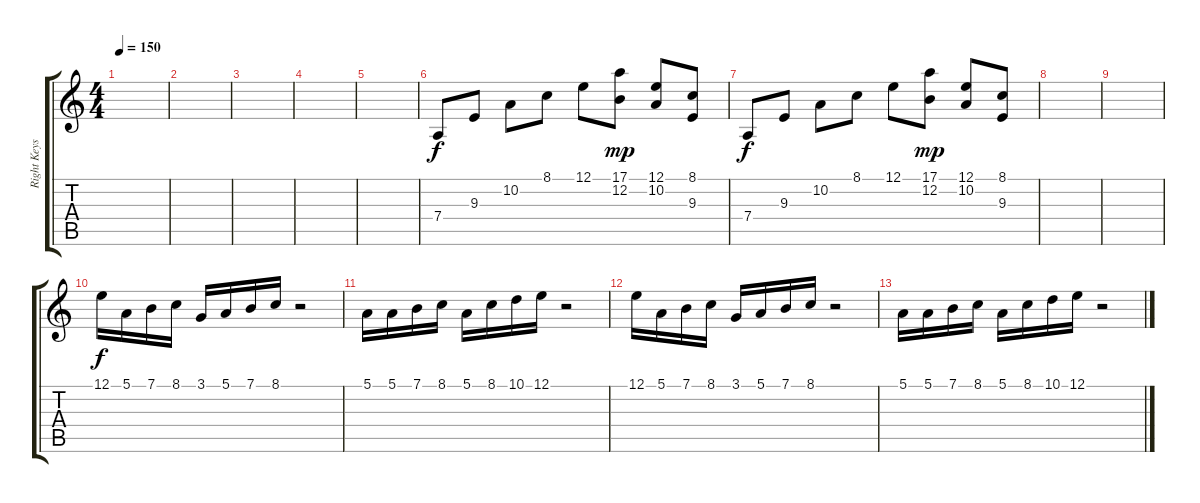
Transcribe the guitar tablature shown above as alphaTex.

\track ("Right Keys" "Right Keys") {instrument fx4atmosphere}
\staff {score tabs}
\tuning (E4 B3 G3 D3 A2 E2) {hide}
\ts (4 4)
\tempo 150
\clef g2
\ks c
|
|
|
|
|
7.4.8 9.3.8 10.2.8 8.1.8 12.1.8 (17.1 12.2).8{dy mp} (12.1 10.2).8 (8.1 9.3).8 |
7.4.8{dy f} 9.3.8 10.2.8 8.1.8 12.1.8 (17.1 12.2).8{dy mp} (12.1 10.2).8 (8.1 9.3).8 |
|
|
12.1.16{dy f} 5.1.16 7.1.16 8.1.16 3.1.16 5.1.16 7.1.16 8.1.16 r.2 |
5.1.16 5.1.16 7.1.16 8.1.16 5.1.16 8.1.16 10.1.16 12.1.16 r.2 |
12.1.16 5.1.16 7.1.16 8.1.16 3.1.16 5.1.16 7.1.16 8.1.16 r.2 |
5.1.16 5.1.16 7.1.16 8.1.16 5.1.16 8.1.16 10.1.16 12.1.16 r.2
